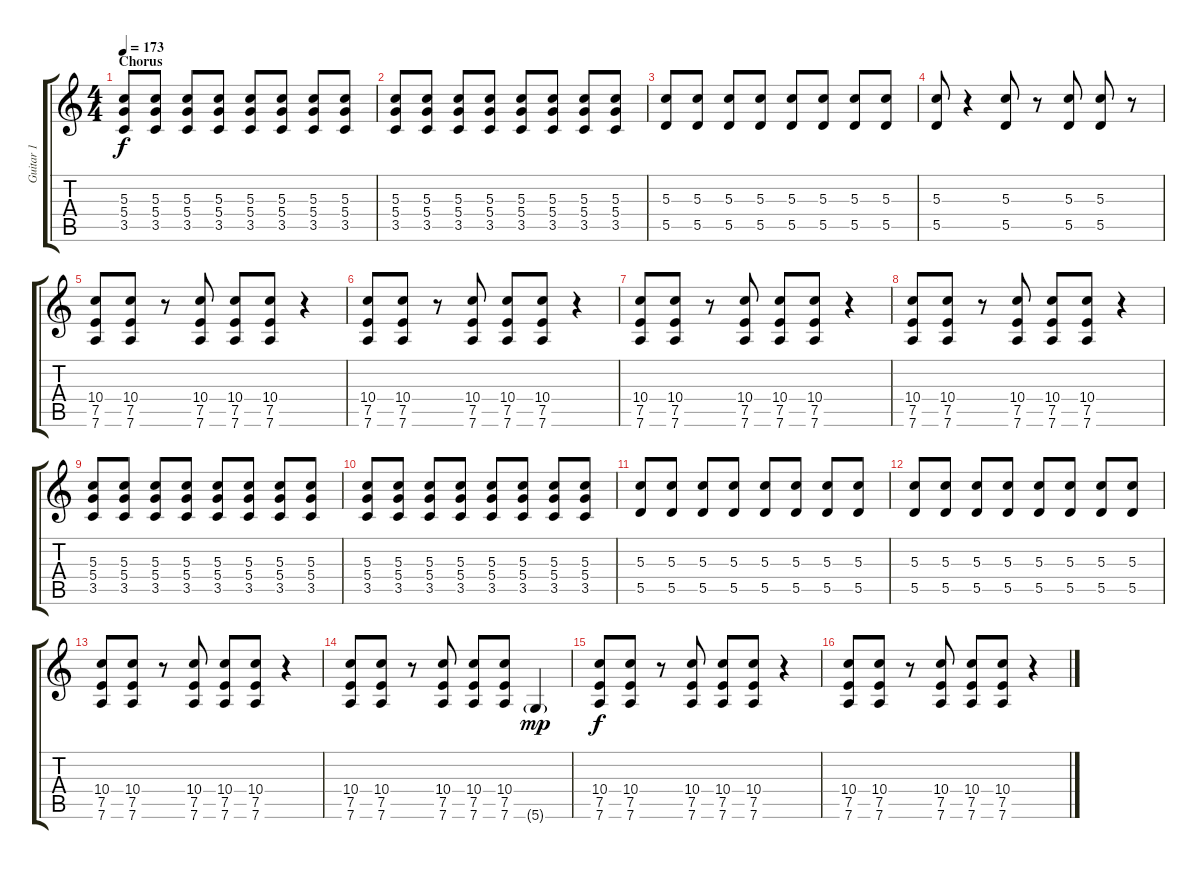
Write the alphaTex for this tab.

\track ("Guitar 1" "Guitar 1") {instrument distortionguitar}
\staff {score tabs}
\tuning (E4 B3 G3 D3 A2 D2) {hide}
\ts (4 4)
\section ("" "Chorus")
\tempo 173
\clef g2
\ks c
(5.3 5.4 3.5).8{dy f} (5.3 5.4 3.5).8 (5.3 5.4 3.5).8 (5.3 5.4 3.5).8 (5.3 5.4 3.5).8 (5.3 5.4 3.5).8 (5.3 5.4 3.5).8 (5.3 5.4 3.5).8 |
(5.3 5.4 3.5).8 (5.3 5.4 3.5).8 (5.3 5.4 3.5).8 (5.3 5.4 3.5).8 (5.3 5.4 3.5).8 (5.3 5.4 3.5).8 (5.3 5.4 3.5).8 (5.3 5.4 3.5).8 |
(5.3 5.5).8 (5.3 5.5).8 (5.3 5.5).8 (5.3 5.5).8 (5.3 5.5).8 (5.3 5.5).8 (5.3 5.5).8 (5.3 5.5).8 |
(5.3 5.5).8 r.4 (5.3 5.5).8 r.8 (5.3 5.5).8 (5.3 5.5).8 r.8 |
(10.4 7.5 7.6).8 (10.4 7.5 7.6).8 r.8 (10.4 7.5 7.6).8 (10.4 7.5 7.6).8 (10.4 7.5 7.6).8 r.4 |
(10.4 7.5 7.6).8 (10.4 7.5 7.6).8 r.8 (10.4 7.5 7.6).8 (10.4 7.5 7.6).8 (10.4 7.5 7.6).8 r.4 |
(10.4 7.5 7.6).8 (10.4 7.5 7.6).8 r.8 (10.4 7.5 7.6).8 (10.4 7.5 7.6).8 (10.4 7.5 7.6).8 r.4 |
(10.4 7.5 7.6).8 (10.4 7.5 7.6).8 r.8 (10.4 7.5 7.6).8 (10.4 7.5 7.6).8 (10.4 7.5 7.6).8 r.4 |
(5.3 5.4 3.5).8 (5.3 5.4 3.5).8 (5.3 5.4 3.5).8 (5.3 5.4 3.5).8 (5.3 5.4 3.5).8 (5.3 5.4 3.5).8 (5.3 5.4 3.5).8 (5.3 5.4 3.5).8 |
(5.3 5.4 3.5).8 (5.3 5.4 3.5).8 (5.3 5.4 3.5).8 (5.3 5.4 3.5).8 (5.3 5.4 3.5).8 (5.3 5.4 3.5).8 (5.3 5.4 3.5).8 (5.3 5.4 3.5).8 |
(5.3 5.5).8 (5.3 5.5).8 (5.3 5.5).8 (5.3 5.5).8 (5.3 5.5).8 (5.3 5.5).8 (5.3 5.5).8 (5.3 5.5).8 |
(5.3 5.5).8 (5.3 5.5).8 (5.3 5.5).8 (5.3 5.5).8 (5.3 5.5).8 (5.3 5.5).8 (5.3 5.5).8 (5.3 5.5).8 |
(10.4 7.5 7.6).8 (10.4 7.5 7.6).8 r.8 (10.4 7.5 7.6).8 (10.4 7.5 7.6).8 (10.4 7.5 7.6).8 r.4 |
(10.4 7.5 7.6).8 (10.4 7.5 7.6).8 r.8 (10.4 7.5 7.6).8 (10.4 7.5 7.6).8 (10.4 7.5 7.6).8 5.6{g}.4{dy mp} |
(10.4 7.5 7.6).8{dy f} (10.4 7.5 7.6).8 r.8 (10.4 7.5 7.6).8 (10.4 7.5 7.6).8 (10.4 7.5 7.6).8 r.4 |
(10.4 7.5 7.6).8 (10.4 7.5 7.6).8 r.8 (10.4 7.5 7.6).8 (10.4 7.5 7.6).8 (10.4 7.5 7.6).8 r.4
